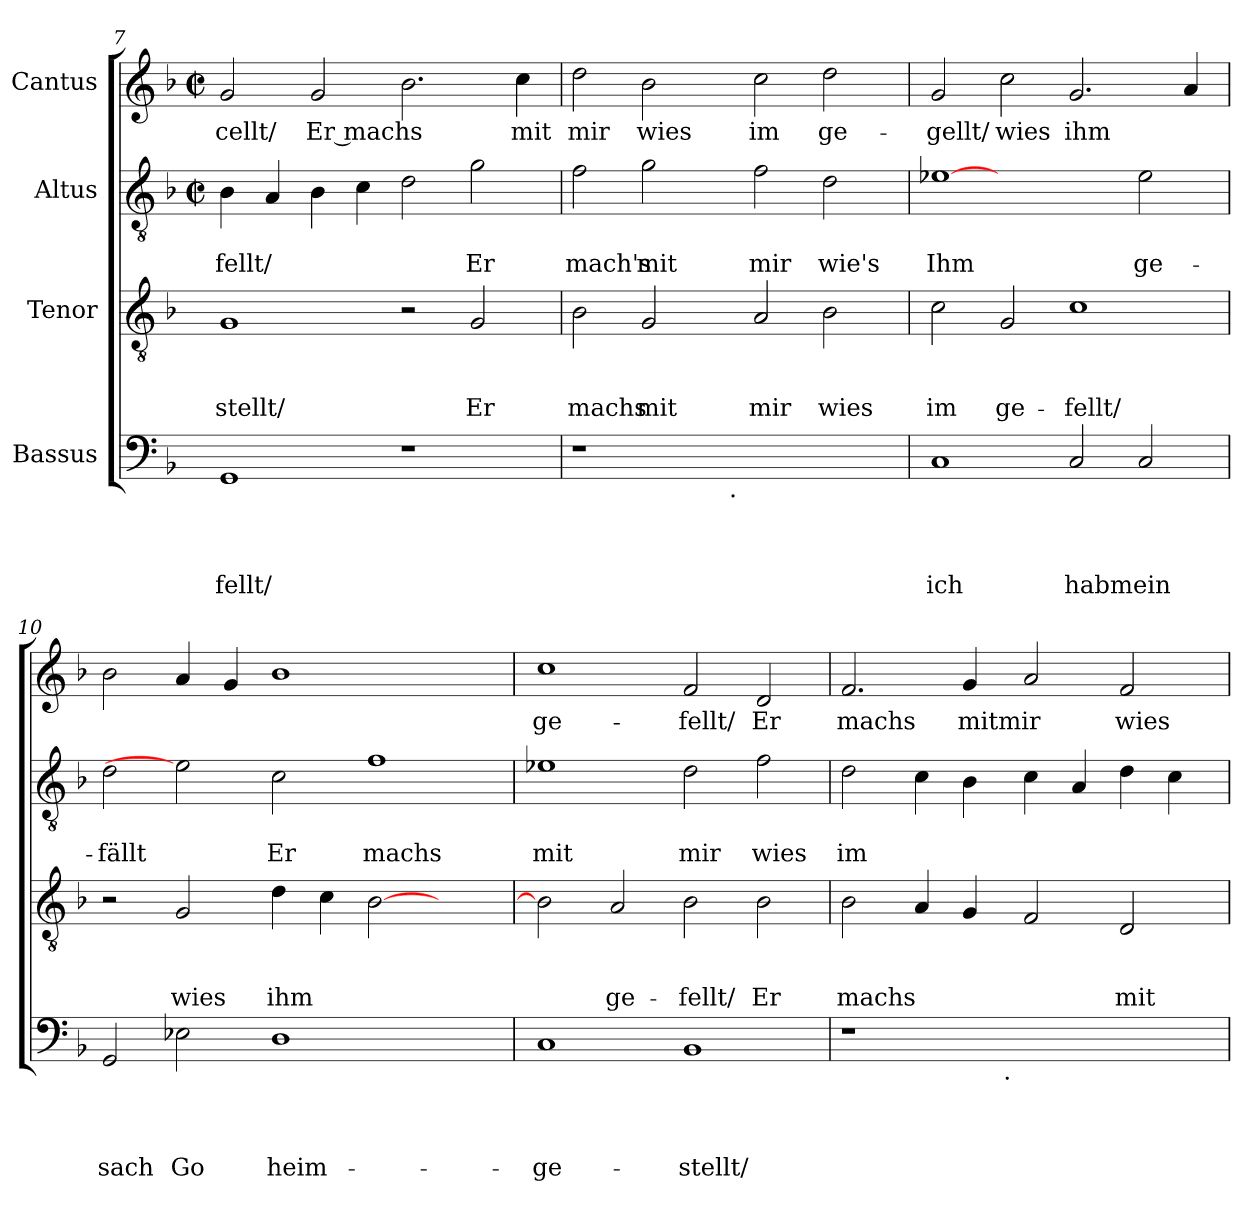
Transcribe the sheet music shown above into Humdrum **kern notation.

**kern	**text	**text	**text	**text	**kern	**text	**text	**text	**kern	**text	**text	**kern	**text
*part4	*part4	*part4	*part4	*part4	*part3	*part3	*part3	*part3	*part2	*part2	*part2	*part1	*part1
*staff4	*staff4	*staff4	*staff4	*staff4	*staff3	*staff3	*staff3	*staff3	*staff2	*staff2	*staff2	*staff1	*staff1
*I"Bassus	*	*	*	*	*I"Tenor	*	*	*	*I"Altus	*	*	*I"Cantus	*
*clefF4	*	*	*	*	*clefGv2	*	*	*	*clefGv2	*	*	*clefG2	*
*k[b-]	*	*	*	*	*k[b-]	*	*	*	*k[b-]	*	*	*k[b-]	*
*F:	*	*	*	*	*F:	*	*	*	*F:	*	*	*F:	*
*	*	*	*	*	*	*	*	*	*M2/2	*	*	*M2/2	*
*	*	*	*	*	*	*	*	*	*met(c|)	*	*	*met(c|)	*
=7	=7	=7	=7	=7	=7	=7	=7	=7	=7	=7	=7	=7	=7
!	!	!	!	!LO:LY:b	!	!	!	!LO:LY:b	!	!	!LO:LY:b	!	!LO:LY:b
1GG	.	.	.	-fellt/	1G	.	.	-stellt/	4B-\	.	-fellt/	2g/	-cellt/
.	.	.	.	.	.	.	.	.	4A/	.	.	.	.
!	!	!	!	!	!	!	!	!	!	!	!	!	!LO:LY:b
.	.	.	.	.	.	.	.	.	4B-\	.	.	2g/	Er machs
.	.	.	.	.	.	.	.	.	4c\	.	.	.	.
1r	.	.	.	.	2r	.	.	.	2d\	.	.	2.b-\	.
!	!	!	!	!	!	!	!	!LO:LY:b	!	!	!LO:LY:b	!	!
.	.	.	.	.	2G/	.	.	Er	2g\	.	Er	.	.
!	!	!	!	!	!	!	!	!	!	!	!	!	!LO:LY:b
.	.	.	.	.	.	.	.	.	.	.	.	4cc\	mit
=8	=8	=8	=8	=8	=8	=8	=8	=8	=8	=8	=8	=8	=8
!	!	!	!	!	!	!	!	!LO:LY:b	!	!	!LO:LY:b	!	!LO:LY:b
*^	*	*	*	*	*	*	*	*	*	*	*	*	*
1r	2ryy	.	.	.	.	2B-\	.	.	machs	2f\	.	mach's	2dd\	mir
!	!	!	!	!	!	!	!	!	!LO:LY:b	!	!	!LO:LY:b	!	!LO:LY:b
.	4ryy	.	.	.	.	2G/	.	.	mit	2g\	.	mit	2b-\	wies
.	8ryy	.	.	.	.	.	.	.	.	.	.	.	.	.
.	32ryy	.	.	.	.	.	.	.	.	.	.	.	.	.
!	!LO:TX:b:t=.	!	!	!	!	!	!	!	!	!	!	!	!	!
.	1ryy	.	.	.	.	.	.	.	.	.	.	.	.	.
!	!	!	!	!	!	!	!	!	!LO:LY:b	!	!	!LO:LY:b	!	!LO:LY:b
1ryy	.	.	.	.	.	2A/	.	.	mir	2f\	.	mir	2cc\	im
!	!	!	!	!	!	!	!	!	!LO:LY:b	!	!	!LO:LY:b	!	!LO:LY:b
.	.	.	.	.	.	2B-\	.	.	wies	2d\	.	wie's	2dd\	ge-
.	16.ryy	.	.	.	.	.	.	.	.	.	.	.	.	.
=9	=9	=9	=9	=9	=9	=9	=9	=9	=9	=9	=9	=9	=9	=9
!	!	!	!	!	!LO:LY:b	!	!	!	!LO:LY:b	!	!	!LO:LY:b	!	!LO:LY:b
*v	*v	*	*	*	*	*	*	*	*	*	*	*	*	*
1C	.	.	.	ich	2c\	.	.	im	[1e-X	.	Ihm	2g/	-gellt/
!	!	!	!	!	!	!	!	!LO:LY:b	!	!	!	!	!LO:LY:b
.	.	.	.	.	2G/	.	.	ge-	.	.	.	2cc\	wies
!	!	!	!	!LO:LY:b	!	!	!	!LO:LY:b	!	!	!	!	!LO:LY:b
2C/	.	.	.	habmein	1c	.	.	-fellt/	2ryy	.	.	2.g/	ihm
!	!	!	!	!	!	!	!	!	!	!	!LO:LY:b	!	!
2C/	.	.	.	.	.	.	.	.	2e-\	.	ge-	.	.
.	.	.	.	.	.	.	.	.	.	.	.	4a/	.
=10	=10	=10	=10	=10	=10	=10	=10	=10	=10	=10	=10	=10	=10
!	!	!	!	!LO:LY:b	!	!	!	!	!	!	!LO:LY:b	!	!
2GG/	.	.	.	sach	2r	.	.	.	2d\	.	-fällt	2b-\	.
!	!	!	!	!LO:LY:b:rj	!	!	!	!LO:LY:b	!	!	!	!	!
2E-X\	.	.	.	Go	2G/	.	.	wies	2e-]	.	.	4a/	.
.	.	.	.	.	.	.	.	.	.	.	.	4g/	.
!	!	!	!	!LO:LY:b	!	!	!	!LO:LY:b	!	!	!LO:LY:b	!	!
1D	.	.	.	heim-	4d\	.	.	ihm	2c\	.	Er	1b-	.
.	.	.	.	.	4c\	.	.	.	.	.	.	.	.
!	!	!	!	!	!	!	!	!	!	!	!LO:LY:b	!	!
.	.	.	.	.	[>2B-\	.	.	.	1f	.	machs	.	.
2ryy	.	.	.	.	2ryy	.	.	.	.	.	.	2ryy	.
!!LO:PB:g=z
=11	=11	=11	=11	=11	=11	=11	=11	=11	=11	=11	=11	=11	=11
!	!	!	!	!LO:LY:b	!	!	!	!	!	!	!LO:LY:b	!	!LO:LY:b
1C	.	.	.	-ge-	2B-\]	.	.	.	1e-X	.	mit	1cc	ge-
!	!	!	!	!	!	!	!	!LO:LY:b	!	!	!	!	!
.	.	.	.	.	2A/	.	.	ge-	.	.	.	.	.
!	!	!	!	!LO:LY:b	!	!	!	!LO:LY:b	!	!	!LO:LY:b	!	!LO:LY:b
1BB-	.	.	.	-stellt/	2B-\	.	.	-fellt/	2d\	.	mir	2f/	-fellt/
!	!	!	!	!	!	!	!	!LO:LY:b	!	!	!LO:LY:b	!	!LO:LY:b
.	.	.	.	.	2B-\	.	.	Er	2f\	.	wies	2d/	Er
=12	=12	=12	=12	=12	=12	=12	=12	=12	=12	=12	=12	=12	=12
!	!	!	!	!	!	!	!	!LO:LY:b	!	!	!LO:LY:b	!	!LO:LY:b
*^	*	*	*	*	*	*	*	*	*	*	*	*	*
1r	2...ryy	.	.	.	.	2B-\	.	.	machs	2d\	.	im	2.f/	machs
.	.	.	.	.	.	4A/	.	.	.	4c\	.	.	.	.
!	!	!	!	!	!	!	!	!	!	!	!	!	!	!LO:LY:b
.	.	.	.	.	.	4G/	.	.	.	4B-\	.	.	4g/	mitmir
!	!LO:TX:b:t=.	!	!	!	!	!	!	!	!	!	!	!	!	!
.	1ryy	.	.	.	.	.	.	.	.	.	.	.	.	.
1ryy	.	.	.	.	.	2F/	.	.	.	4c\	.	.	2a/	.
.	.	.	.	.	.	.	.	.	.	4A/	.	.	.	.
!	!	!	!	!	!	!	!	!	!LO:LY:b	!	!	!	!	!LO:LY:b
.	.	.	.	.	.	2D/	.	.	mit	4d\	.	.	2f/	wies
.	.	.	.	.	.	.	.	.	.	4c\	.	.	.	.
.	16ryy	.	.	.	.	.	.	.	.	.	.	.	.	.
*v	*v	*	*	*	*	*	*	*	*	*	*	*	*	*
=	=	=	=	=	=	=	=	=	=	=	=	=	=
*-	*-	*-	*-	*-	*-	*-	*-	*-	*-	*-	*-	*-	*-
